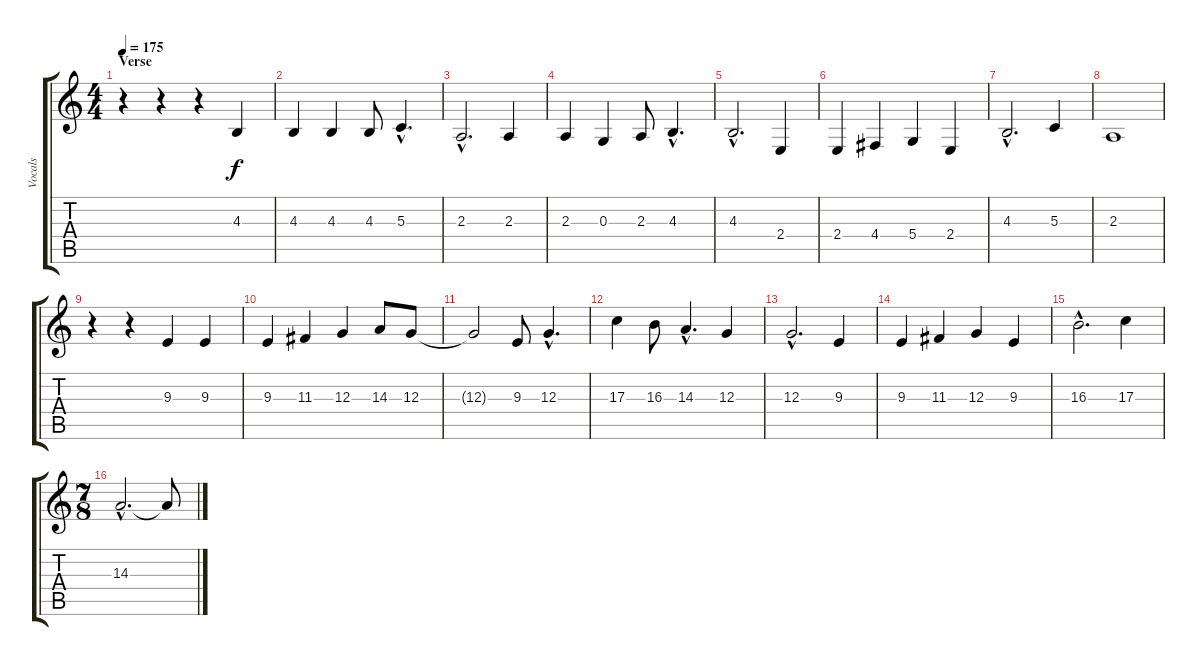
\track ("Vocals" "Vocals") {instrument lead6voice}
\staff {score tabs}
\tuning (E4 B3 G3 D3 A2 E2) {hide}
\ts (4 4)
\section ("" "Verse")
\tempo 175
\clef g2
\ks c
r.4{dy f} r.4 r.4 4.3.4 |
4.3.4 4.3.4 4.3.8 5.3{hac}.4{d} |
2.3{hac}.2{d} 2.3.4 |
2.3.4 0.3.4 2.3.8 4.3{hac}.4{d} |
4.3{hac}.2{d} 2.4.4 |
2.4.4 4.4.4 5.4.4 2.4.4 |
4.3{hac}.2{d} 5.3.4 |
2.3.1 |
r.4 r.4 9.3.4 9.3.4 |
9.3.4 11.3.4 12.3.4 14.3.8 12.3.8 |
12.3{t}.2 9.3.8 12.3{hac}.4{d} |
17.3.4 16.3.8 14.3{hac}.4{d} 12.3.4 |
12.3{hac}.2{d} 9.3.4 |
9.3.4 11.3.4 12.3.4 9.3.4 |
16.3{hac}.2{d} 17.3.4 |
\ts (7 8)
14.3{hac}.2{d} 14.3{t}.8
